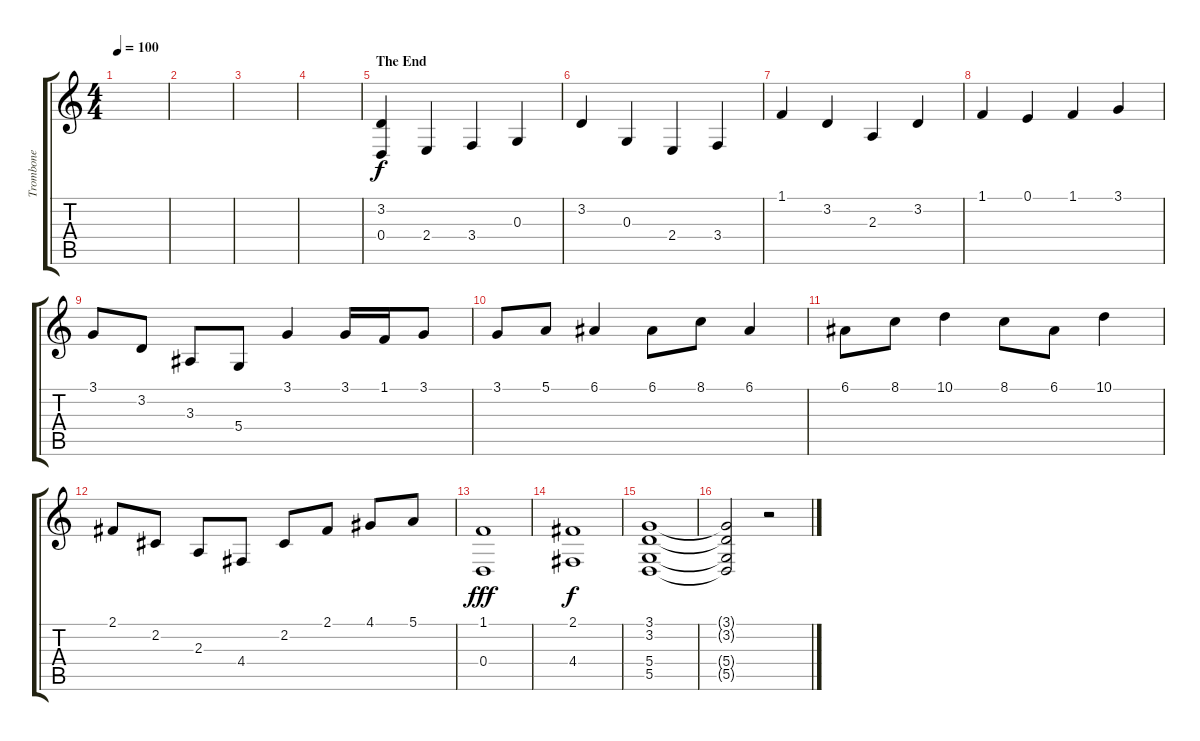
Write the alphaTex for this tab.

\track ("Trombone" "Trombone") {instrument trombone}
\staff {score tabs}
\tuning (E4 B3 G3 D3 A2 E2) {hide}
\ts (4 4)
\tempo 100
\clef g2
\ks c
|
|
|
|
\section ("" "The End")
(3.2 0.4).4 2.4.4 3.4.4 0.3.4 |
3.2.4 0.3.4 2.4.4 3.4.4 |
1.1.4 3.2.4 2.3.4 3.2.4 |
1.1.4 0.1.4 1.1.4 3.1.4 |
3.1.8 3.2.8 3.3.8 5.4.8 3.1.4 3.1.16 1.1.16 3.1.8 |
3.1.8 5.1.8 6.1.4 6.1.8 8.1.8 6.1.4 |
6.1.8 8.1.8 10.1.4 8.1.8 6.1.8 10.1.4 |
2.1.8 2.2.8 2.3.8 4.4.8 2.2.8 2.1.8 4.1.8 5.1.8 |
(1.1 0.4).1{dy fff} |
(2.1 4.4).1{dy f} |
(3.1 3.2 5.4 5.5).1 |
(3.1{t} 3.2{t} 5.4{t} 5.5{t}).2 r.2
